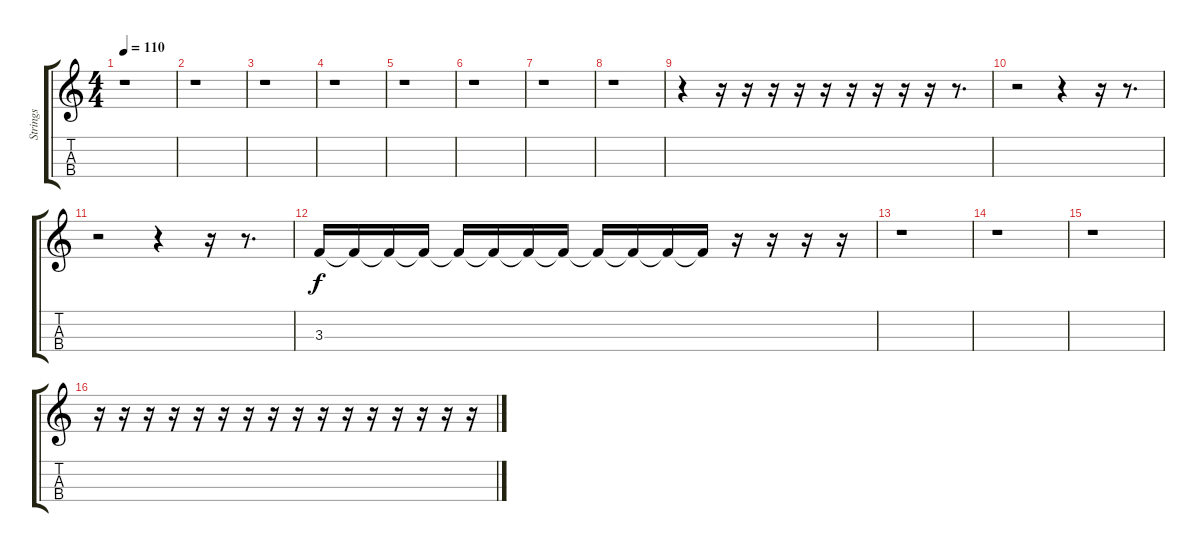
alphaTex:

\track ("Strings" "Strings") {instrument flute}
\staff {score tabs}
\tuning (E5 A4 D4 G3) {hide}
\ts (4 4)
\tempo 110
\clef g2
\ks c
r.1{dy f} |
r.1 |
r.1 |
r.1 |
r.1 |
r.1 |
r.1 |
r.1 |
r.4 r.16 r.16 r.16 r.16 r.16 r.16 r.16 r.16 r.16 r.8{d} |
r.2 r.4 r.16 r.8{d} |
r.2 r.4 r.16 r.8{d} |
3.3.16 3.3{t}.16 3.3{t}.16 3.3{t}.16 3.3{t}.16 3.3{t}.16 3.3{t}.16 3.3{t}.16 3.3{t}.16 3.3{t}.16 3.3{t}.16 3.3{t}.16 r.16 r.16 r.16 r.16 |
r.1 |
r.1 |
r.1 |
r.16 r.16 r.16 r.16 r.16 r.16 r.16 r.16 r.16 r.16 r.16 r.16 r.16 r.16 r.16 r.16
